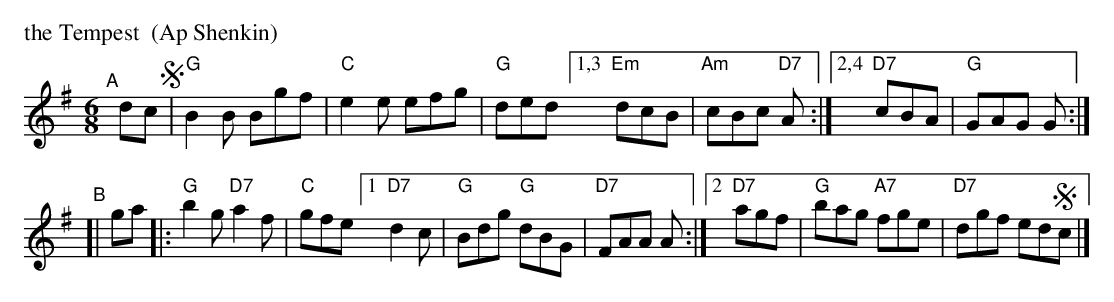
X:1
P: the Tempest  (Ap Shenkin)
M: 6/8
L: 1/8
K: G
"^A"[|] dc !segno!\
| "G"B2B Bgf | "C"e2e efg | "G"ded \
[1,3 "Em"dcB | "Am"cBc "D7"A :|\
[2,4 "D7"cBA | "G"GAG G :|
"^B"[| ga \
|: "G"b2g "D7"a2f | "C"gfe \
[1 "D7"d2c | "G"Bdg "G"dBG | "D7"FAA A :|\
[2 "D7"agf | "G"bag "A7"fge | "D7"dgf ed!segno!c |]
